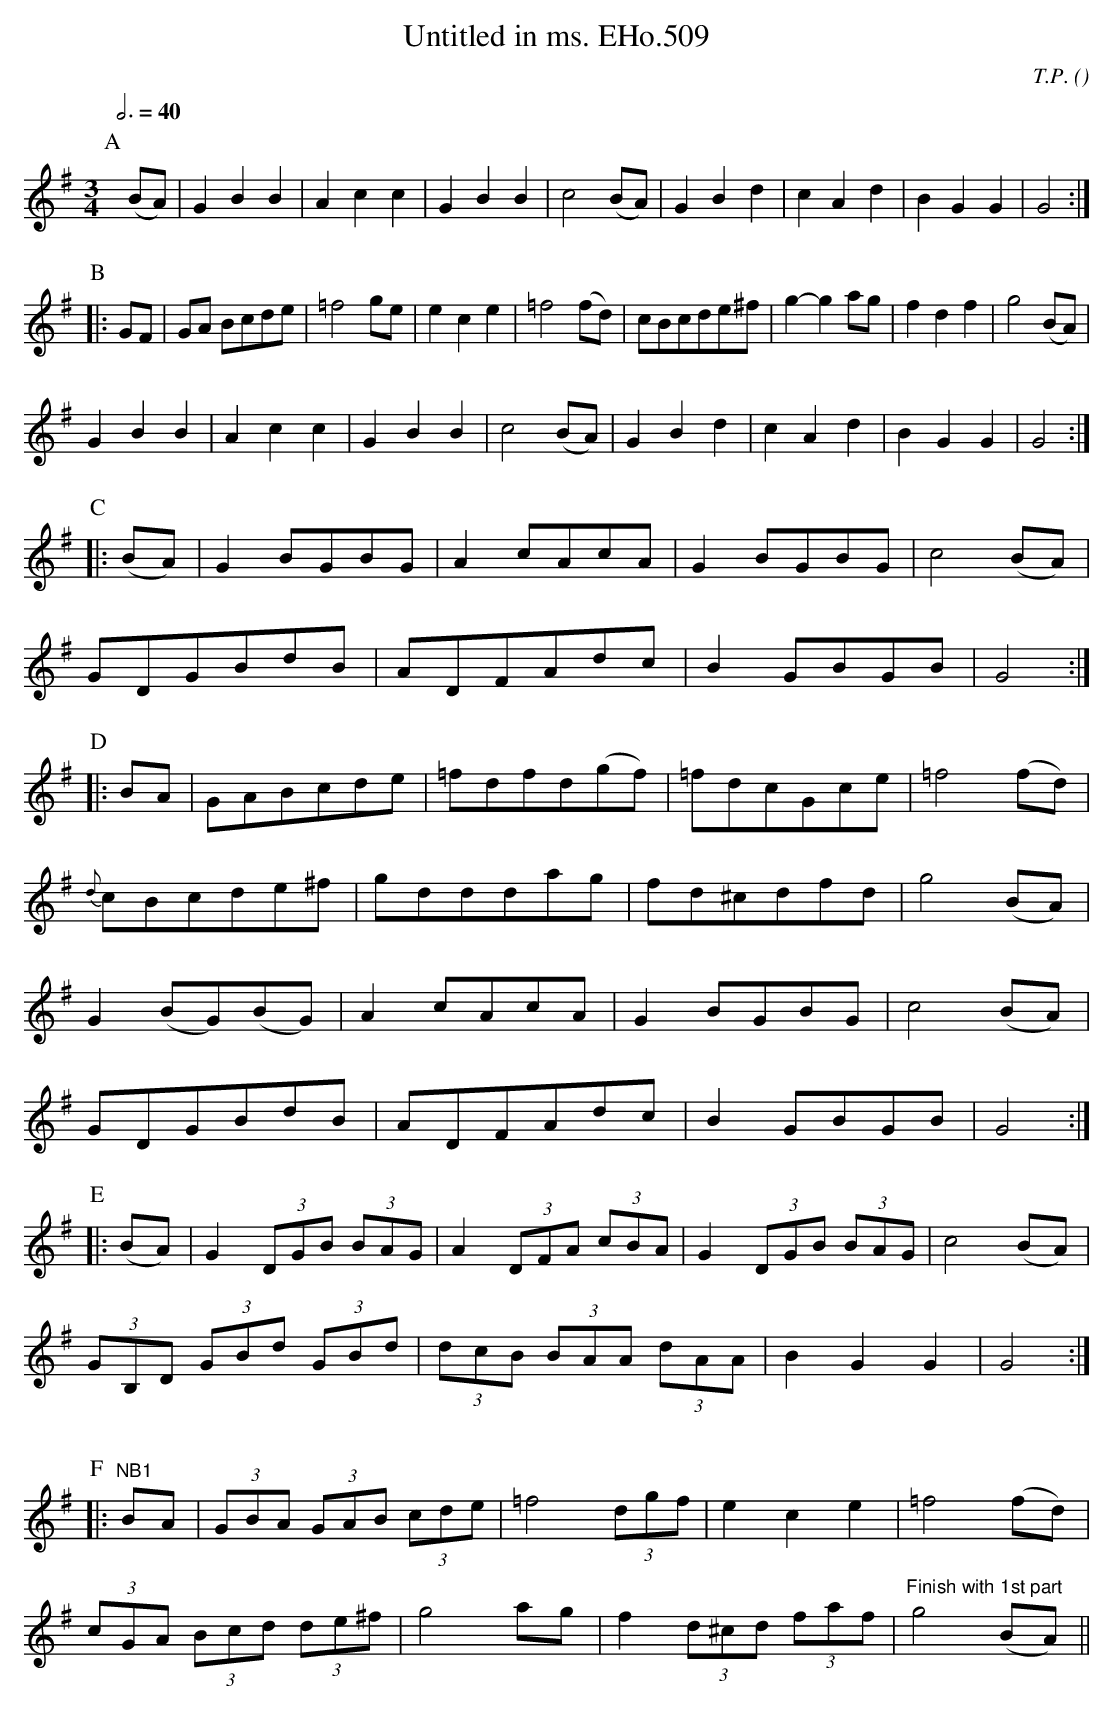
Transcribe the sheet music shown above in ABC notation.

X:1
T:Untitled in ms. EHo.509
M:3/4
L:1/8
Q:3/4=40
C:T.P.
O:
K:G
P:A
y(BA) | G2B2B2 | A2c2c2 | G2B2B2 | c4 (BA) | G2B2d2 | c2A2d2 | B2G2G2 | G4 :|
P:B
|: GF | GA Bcde | =f4 ge | e2c2e2 | =f4(fd) | cBcde^f | g2-g2 ag | f2d2f2 | g4 (BA) |
G2B2B2 | A2c2c2 | G2B2B2 | c4 (BA) | G2B2d2 | c2A2d2 | B2G2G2 | G4 :|
P:C
|: (BA) | G2BGBG | A2cAcA | G2BGBG | c4 (BA) |
GDGBdB | ADFAdc | B2GBGB | G4 :|
P:D
|: BA | GABcde | =fdfd(gf) | =fdcGce | =f4(fd) |
{d}cBcde^f | gdddag | fd^cdfd | g4(BA) |
G2(BG)(BG) | A2cAcA | G2BGBG | c4(BA) |
GDGBdB | ADFAdc | B2GBGB | G4 :|
P:E
|: (BA) | G2 (3DGB (3BAG | A2(3DFA (3cBA | G2 (3DGB (3BAG | c4(BA) |
(3GB,D (3GBd (3GBd | (3dcB (3BAA (3dAA | B2G2G2 | G4 :|
P:F
|:"NB1" BA | (3GBA (3GAB (3cde | =f4 (3dgf | e2c2e2 | =f4(fd) |
(3cGA (3Bcd (3de^f | g4ag | f2(3d^cd (3faf | "Finish with 1st part"g4(BA) ||
